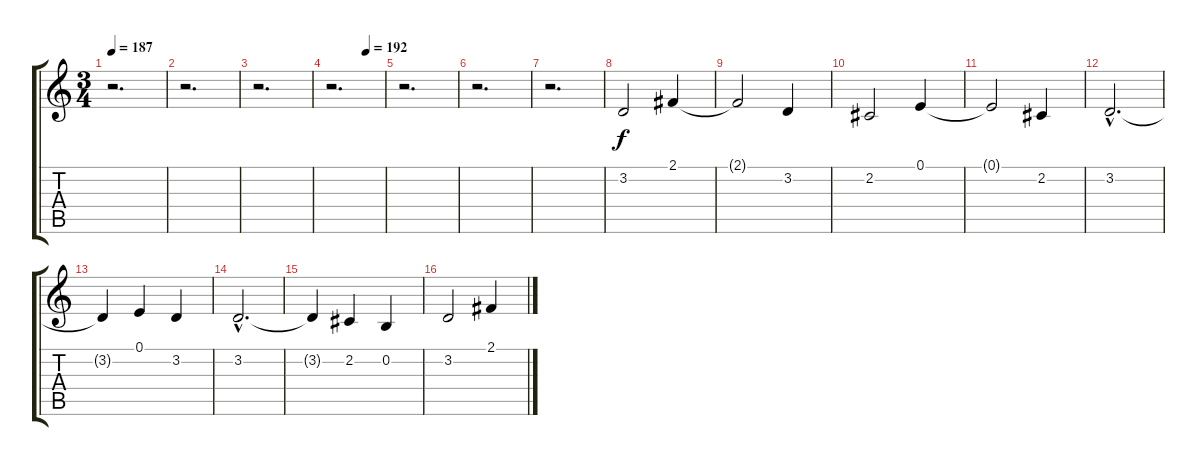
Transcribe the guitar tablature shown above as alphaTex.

\track "" {instrument fx4atmosphere}
\staff {score tabs}
\tuning (E4 B3 G3 D3 A2 E2) {hide}
\ts (3 4)
\tempo 187
\clef g2
\ks c
r.2{d dy mf} |
r.2{d} |
r.2{d} |
\tempo (192 0.6666666666666666)
r.2{d} |
r.2{d} |
r.2{d} |
r.2{d} |
3.2.2{dy f} 2.1.4 |
2.1{t}.2 3.2.4 |
2.2.2 0.1.4 |
0.1{t}.2 2.2.4 |
3.2{hac}.2{d} |
3.2{t}.4 0.1.4 3.2.4 |
3.2{hac}.2{d} |
3.2{t}.4 2.2.4 0.2.4 |
3.2.2 2.1.4
